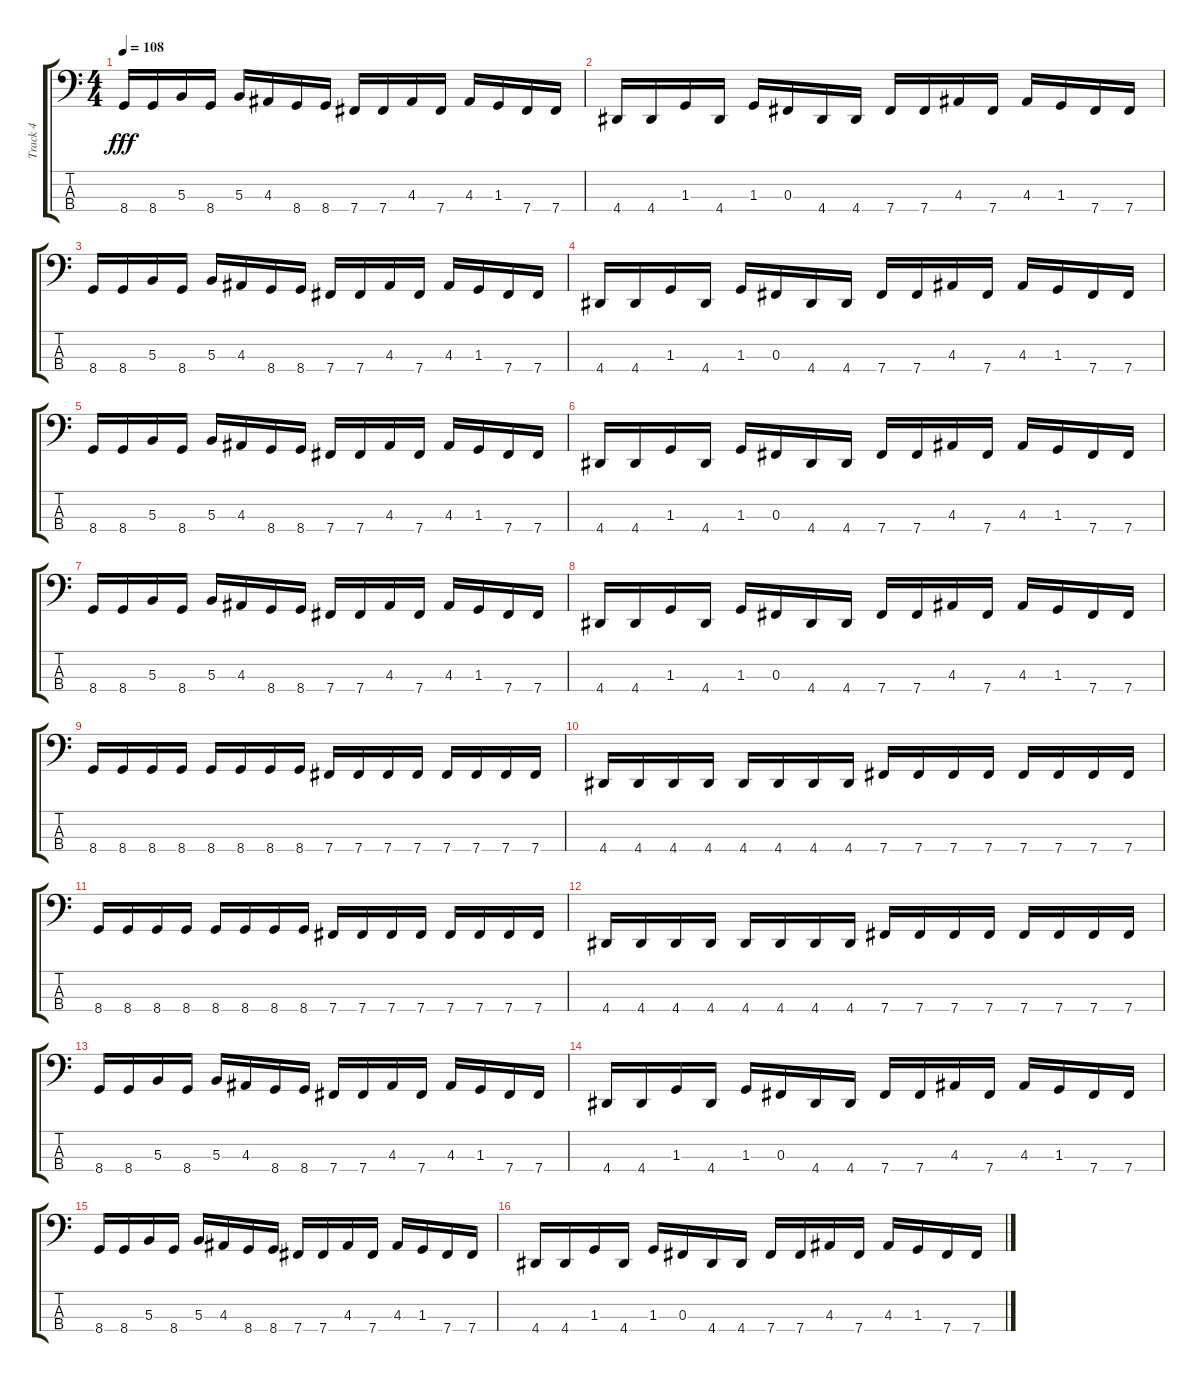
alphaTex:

\track ("Track 4" "Track 4") {instrument electricbasspick}
\staff {score tabs}
\tuning (E2 B1 Gb1 B0) {hide}
\ts (4 4)
\tempo 108
\clef f4
\ks c
8.4.16{dy fff} 8.4.16 5.3.16 8.4.16 5.3.16 4.3.16 8.4.16 8.4.16 7.4.16 7.4.16 4.3.16 7.4.16 4.3.16 1.3.16 7.4.16 7.4.16 |
4.4.16 4.4.16 1.3.16 4.4.16 1.3.16 0.3.16 4.4.16 4.4.16 7.4.16 7.4.16 4.3.16 7.4.16 4.3.16 1.3.16 7.4.16 7.4.16 |
8.4.16 8.4.16 5.3.16 8.4.16 5.3.16 4.3.16 8.4.16 8.4.16 7.4.16 7.4.16 4.3.16 7.4.16 4.3.16 1.3.16 7.4.16 7.4.16 |
4.4.16 4.4.16 1.3.16 4.4.16 1.3.16 0.3.16 4.4.16 4.4.16 7.4.16 7.4.16 4.3.16 7.4.16 4.3.16 1.3.16 7.4.16 7.4.16 |
8.4.16 8.4.16 5.3.16 8.4.16 5.3.16 4.3.16 8.4.16 8.4.16 7.4.16 7.4.16 4.3.16 7.4.16 4.3.16 1.3.16 7.4.16 7.4.16 |
4.4.16 4.4.16 1.3.16 4.4.16 1.3.16 0.3.16 4.4.16 4.4.16 7.4.16 7.4.16 4.3.16 7.4.16 4.3.16 1.3.16 7.4.16 7.4.16 |
8.4.16 8.4.16 5.3.16 8.4.16 5.3.16 4.3.16 8.4.16 8.4.16 7.4.16 7.4.16 4.3.16 7.4.16 4.3.16 1.3.16 7.4.16 7.4.16 |
4.4.16 4.4.16 1.3.16 4.4.16 1.3.16 0.3.16 4.4.16 4.4.16 7.4.16 7.4.16 4.3.16 7.4.16 4.3.16 1.3.16 7.4.16 7.4.16 |
8.4.16 8.4.16 8.4.16 8.4.16 8.4.16 8.4.16 8.4.16 8.4.16 7.4.16 7.4.16 7.4.16 7.4.16 7.4.16 7.4.16 7.4.16 7.4.16 |
4.4.16 4.4.16 4.4.16 4.4.16 4.4.16 4.4.16 4.4.16 4.4.16 7.4.16 7.4.16 7.4.16 7.4.16 7.4.16 7.4.16 7.4.16 7.4.16 |
8.4.16 8.4.16 8.4.16 8.4.16 8.4.16 8.4.16 8.4.16 8.4.16 7.4.16 7.4.16 7.4.16 7.4.16 7.4.16 7.4.16 7.4.16 7.4.16 |
4.4.16 4.4.16 4.4.16 4.4.16 4.4.16 4.4.16 4.4.16 4.4.16 7.4.16 7.4.16 7.4.16 7.4.16 7.4.16 7.4.16 7.4.16 7.4.16 |
8.4.16 8.4.16 5.3.16 8.4.16 5.3.16 4.3.16 8.4.16 8.4.16 7.4.16 7.4.16 4.3.16 7.4.16 4.3.16 1.3.16 7.4.16 7.4.16 |
4.4.16 4.4.16 1.3.16 4.4.16 1.3.16 0.3.16 4.4.16 4.4.16 7.4.16 7.4.16 4.3.16 7.4.16 4.3.16 1.3.16 7.4.16 7.4.16 |
8.4.16 8.4.16 5.3.16 8.4.16 5.3.16 4.3.16 8.4.16 8.4.16 7.4.16 7.4.16 4.3.16 7.4.16 4.3.16 1.3.16 7.4.16 7.4.16 |
4.4.16 4.4.16 1.3.16 4.4.16 1.3.16 0.3.16 4.4.16 4.4.16 7.4.16 7.4.16 4.3.16 7.4.16 4.3.16 1.3.16 7.4.16 7.4.16
